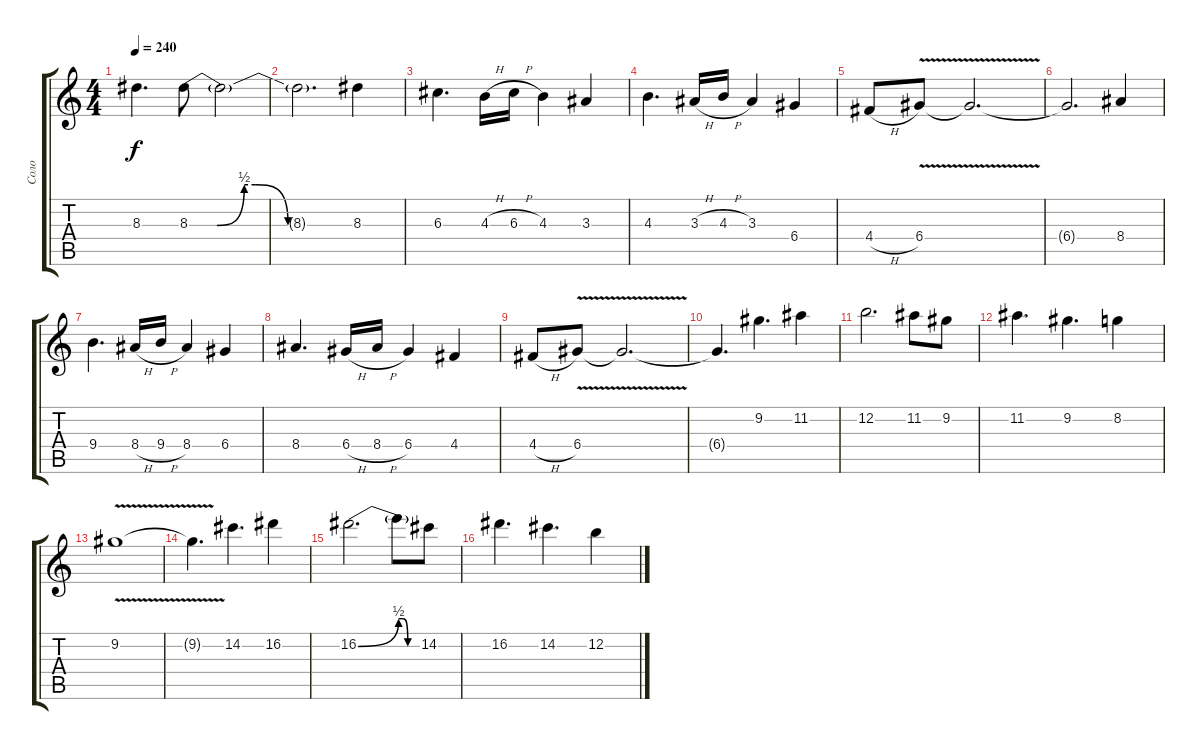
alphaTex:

\track ("Соло" "Соло") {instrument distortionguitar}
\staff {score tabs}
\tuning (E4 B3 G3 D3 A2 E2) {hide}
\ts (4 4)
\tempo 240
\clef g2
\ks c
8.3.4{d dy f} 8.3{be (custom 0 0 10 0 20 2 24 2 36 0 60 0)}.8 8.3{t}.2 |
8.3{t}.2{d} 8.3.4 |
6.3.4{d} 4.3{h}.16 6.3{h}.16 4.3.4 3.3.4 |
4.3.4{d} 3.3{h}.16 4.3{h}.16 3.3.4 6.4.4 |
4.4{h}.8 6.4{v}.8 6.4{t}.2{d} |
6.4{t}.2{d} 8.4.4 |
9.4.4{d} 8.4{h}.16 9.4{h}.16 8.4.4 6.4.4 |
8.4.4{d} 6.4{h}.16 8.4{h}.16 6.4.4 4.4.4 |
4.4{h}.8 6.4{v}.8 6.4{t}.2{d} |
6.4{t}.4{d} 9.2.4{d} 11.2.4 |
12.2.2{d} 11.2.8 9.2.8 |
11.2.4{d} 9.2.4{d} 8.2.4 |
9.2{v}.1 |
9.2{t}.4{d} 14.2.4{d} 16.2.4 |
16.2{be (bend 0 0 60 2)}.2{d} 16.2{be (custom 0 2 15 2 30 0 60 0) t}.8 14.2.8 |
16.2.4{d} 14.2.4{d} 12.2.4
